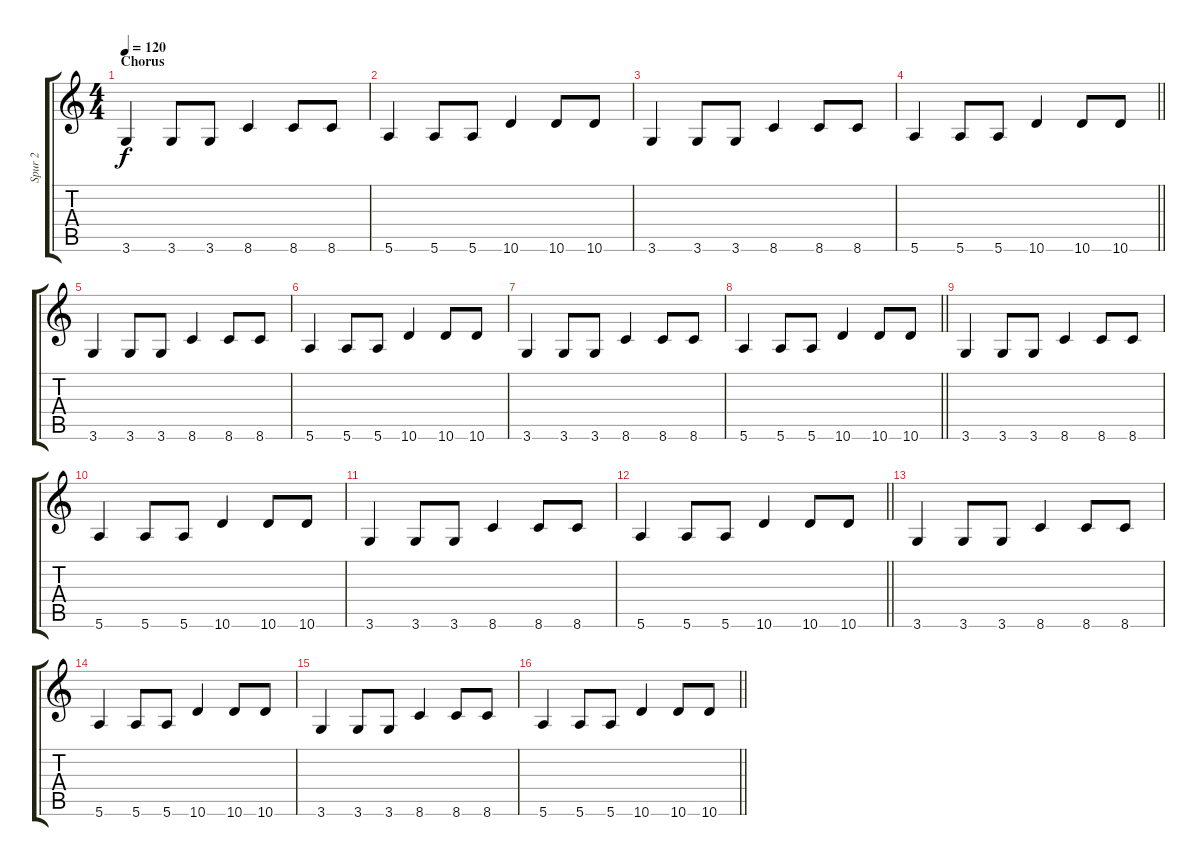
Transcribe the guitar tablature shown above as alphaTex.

\track ("Spur 2" "Spur 2") {instrument electricbasspick}
\staff {score tabs}
\tuning (E4 B3 G3 D3 A2 E2) {hide}
\ts (4 4)
\section ("" "Chorus")
\tempo 120
\clef g2
\ks c
3.6.4{dy f} 3.6.8 3.6.8 8.6.4 8.6.8 8.6.8 |
5.6.4 5.6.8 5.6.8 10.6.4 10.6.8 10.6.8 |
3.6.4 3.6.8 3.6.8 8.6.4 8.6.8 8.6.8 |
\barLineRight lightlight
5.6.4 5.6.8 5.6.8 10.6.4 10.6.8 10.6.8 |
3.6.4 3.6.8 3.6.8 8.6.4 8.6.8 8.6.8 |
5.6.4 5.6.8 5.6.8 10.6.4 10.6.8 10.6.8 |
3.6.4 3.6.8 3.6.8 8.6.4 8.6.8 8.6.8 |
\barLineRight lightlight
5.6.4 5.6.8 5.6.8 10.6.4 10.6.8 10.6.8 |
3.6.4 3.6.8 3.6.8 8.6.4 8.6.8 8.6.8 |
5.6.4 5.6.8 5.6.8 10.6.4 10.6.8 10.6.8 |
3.6.4 3.6.8 3.6.8 8.6.4 8.6.8 8.6.8 |
\barLineRight lightlight
5.6.4 5.6.8 5.6.8 10.6.4 10.6.8 10.6.8 |
3.6.4 3.6.8 3.6.8 8.6.4 8.6.8 8.6.8 |
5.6.4 5.6.8 5.6.8 10.6.4 10.6.8 10.6.8 |
3.6.4 3.6.8 3.6.8 8.6.4 8.6.8 8.6.8 |
\barLineRight lightlight
5.6.4 5.6.8 5.6.8 10.6.4 10.6.8 10.6.8
